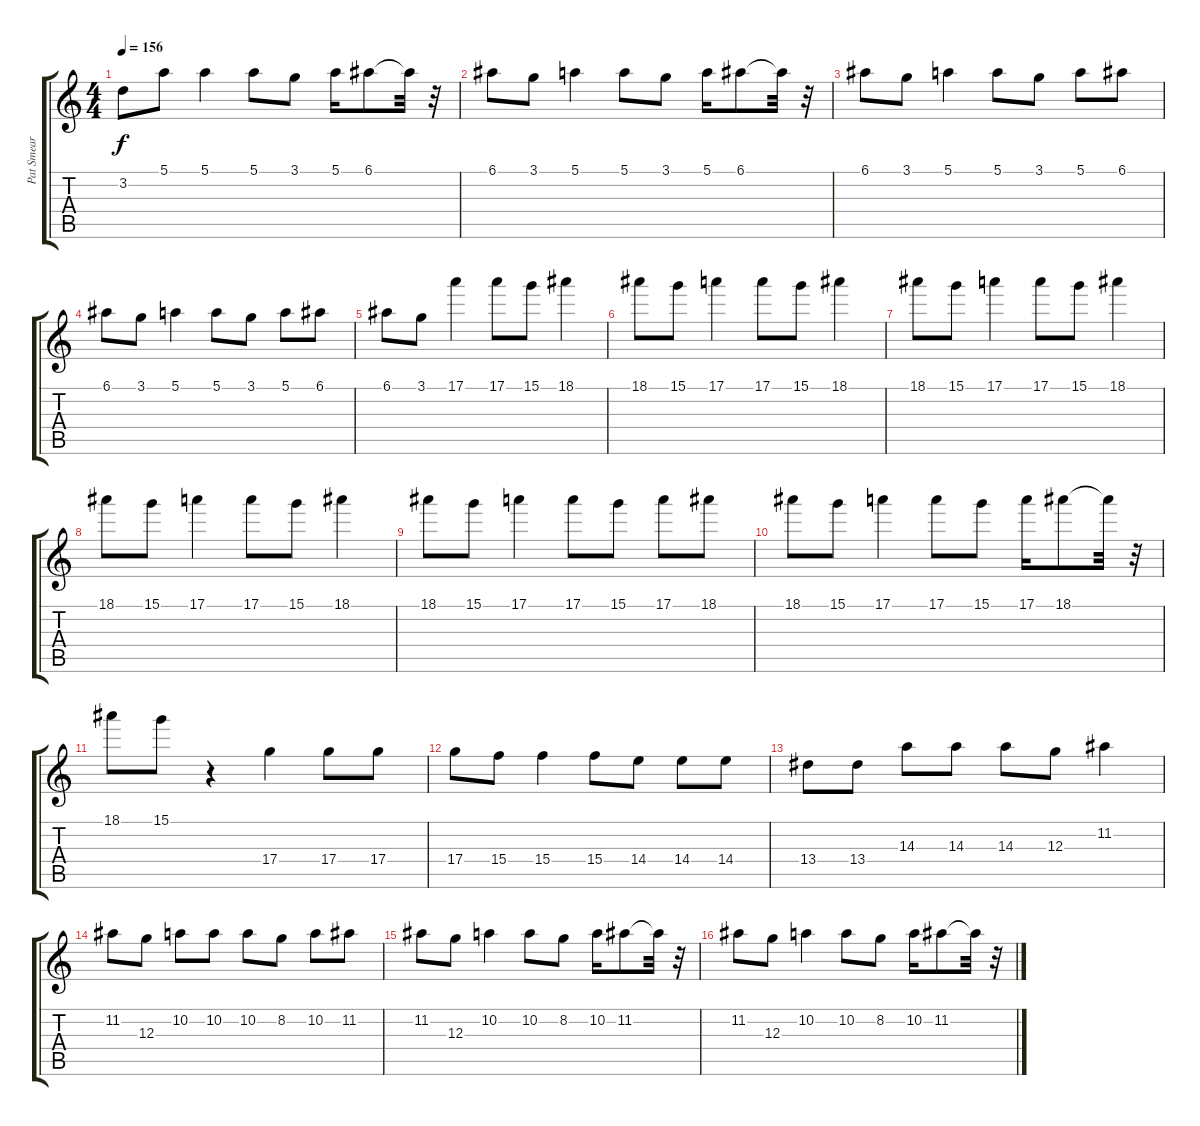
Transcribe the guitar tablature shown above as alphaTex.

\track ("Pat Smear" "Pat Smear") {instrument overdrivenguitar}
\staff {score tabs}
\tuning (E4 B3 G3 D3 A2 E2) {hide}
\ts (4 4)
\tempo 156
\clef g2
\ks c
3.2.8{dy f} 5.1.8 5.1.4 5.1.8 3.1.8 5.1.16 6.1.8 6.1{t}.32 r.32 |
6.1.8 3.1.8 5.1.4 5.1.8 3.1.8 5.1.16 6.1.8 6.1{t}.32 r.32 |
6.1.8 3.1.8 5.1.4 5.1.8 3.1.8 5.1.8 6.1.8 |
6.1.8 3.1.8 5.1.4 5.1.8 3.1.8 5.1.8 6.1.8 |
6.1.8 3.1.8 17.1.4 17.1.8 15.1.8 18.1.4 |
18.1.8 15.1.8 17.1.4 17.1.8 15.1.8 18.1.4 |
18.1.8 15.1.8 17.1.4 17.1.8 15.1.8 18.1.4 |
18.1.8 15.1.8 17.1.4 17.1.8 15.1.8 18.1.4 |
18.1.8 15.1.8 17.1.4 17.1.8 15.1.8 17.1.8 18.1.8 |
18.1.8 15.1.8 17.1.4 17.1.8 15.1.8 17.1.16 18.1.8 18.1{t}.32 r.32 |
18.1.8 15.1.8 r.4 17.4.4 17.4.8 17.4.8 |
17.4.8 15.4.8 15.4.4 15.4.8 14.4.8 14.4.8 14.4.8 |
13.4.8 13.4.8 14.3.8 14.3.8 14.3.8 12.3.8 11.2.4 |
11.2.8 12.3.8 10.2.8 10.2.8 10.2.8 8.2.8 10.2.8 11.2.8 |
11.2.8 12.3.8 10.2.4 10.2.8 8.2.8 10.2.16 11.2.8 11.2{t}.32 r.32 |
11.2.8 12.3.8 10.2.4 10.2.8 8.2.8 10.2.16 11.2.8 11.2{t}.32 r.32
